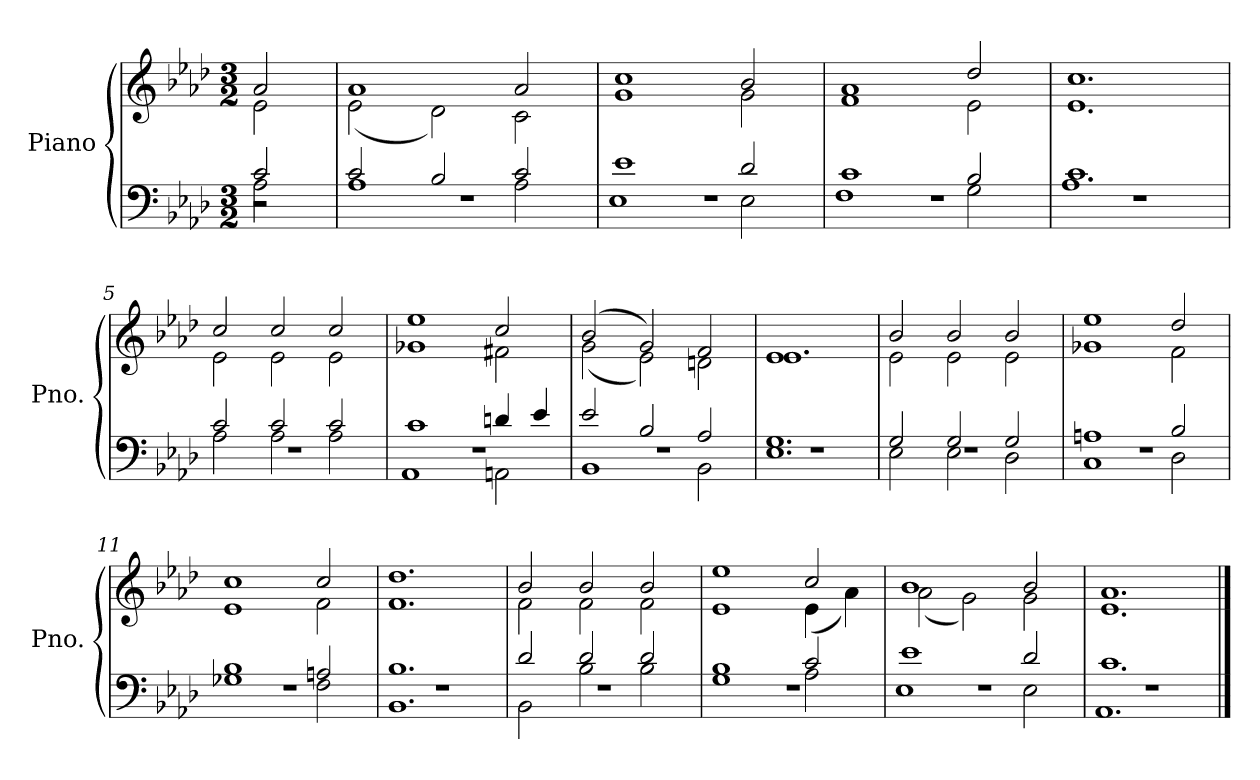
**kern	**kern
*part1	*part1
*staff2	*staff1
*I"Piano	*
*I'Pno.	*
*clefF4	*clefG2
*k[b-e-a-d-]	*k[b-e-a-d-]
*M3/2	*M3/2
*MM180	*MM180
=	=
*^	*^
*	*^	*	*
2r	2c/	2A-\	2a-/	2e-\
=1	=1	=1	=1	=1
1.r	2c/	1A-	1a-	(2e-\
.	2B-/	.	.	2d-\)
.	2c/	2A-\	2a-/	2c\
=2	=2	=2	=2	=2
1.r	1e-	1E-	1cc	1g
.	2d-/	2E-\	2b-/	2g\
=3	=3	=3	=3	=3
1.r	1c	1F	1a-	1f
.	2B-/	2G\	2dd-/	2e-\
=4	=4	=4	=4	=4
1.r	1.c	1.A-	1.cc	1.e-
=5	=5	=5	=5	=5
1.r	2c/	2A-\	2cc/	2e-\
.	2c/	2A-\	2cc/	2e-\
.	2c/	2A-\	2cc/	2e-\
=6	=6	=6	=6	=6
1.r	1c	1AA-	1ee-	1g-X
.	4dn/	2AAn\	2cc/	2f#X\
.	4e-/	.	.	.
=7	=7	=7	=7	=7
1.r	2e-/	1BB-	(2b-/	(2g\
.	2B-/	.	2g/)	2e-\)
.	2A-/	2BB-\	2f/	2dn\
=8	=8	=8	=8	=8
1.r	1.G	1.E-	1.e-	1.e-
!!LO:LB:g=z	!!
=9	=9	=9	=9	=9
1.r	2G/	2E-\	2b-/	2e-\
.	2G/	2E-\	2b-/	2e-\
.	2G/	2D-\	2b-/	2e-\
=10	=10	=10	=10	=10
1.r	1An	1C	1ee-	1g-X
.	2B-/	2D-\	2dd-/	2f\
=11	=11	=11	=11	=11
1.r	1B-	1G-X	1cc	1e-
.	2An/	2F\	2cc/	2f\
=12	=12	=12	=12	=12
1.r	1.B-	1.BB-	1.dd-	1.f
=13	=13	=13	=13	=13
1.r	2d-/	2BB-\	2b-/	2f\
.	2d-/	2B-\	2b-/	2f\
.	2d-/	2B-\	2b-/	2f\
=14	=14	=14	=14	=14
1.r	1B-	1G	1ee-	1e-
.	2c/	2A-\	2cc/	(4e-\
.	.	.	.	4a-\)
=15	=15	=15	=15	=15
1.r	1e-	1E-	1b-	(2a-\
.	.	.	.	2g\)
.	2d-/	2E-\	2b-/	2g\
=16	=16	=16	=16	=16
1.r	1.c	1.AA-	1.a-	1.e-
*v	*v	*v	*	*
*	*v	*v
==	==
*-	*-
